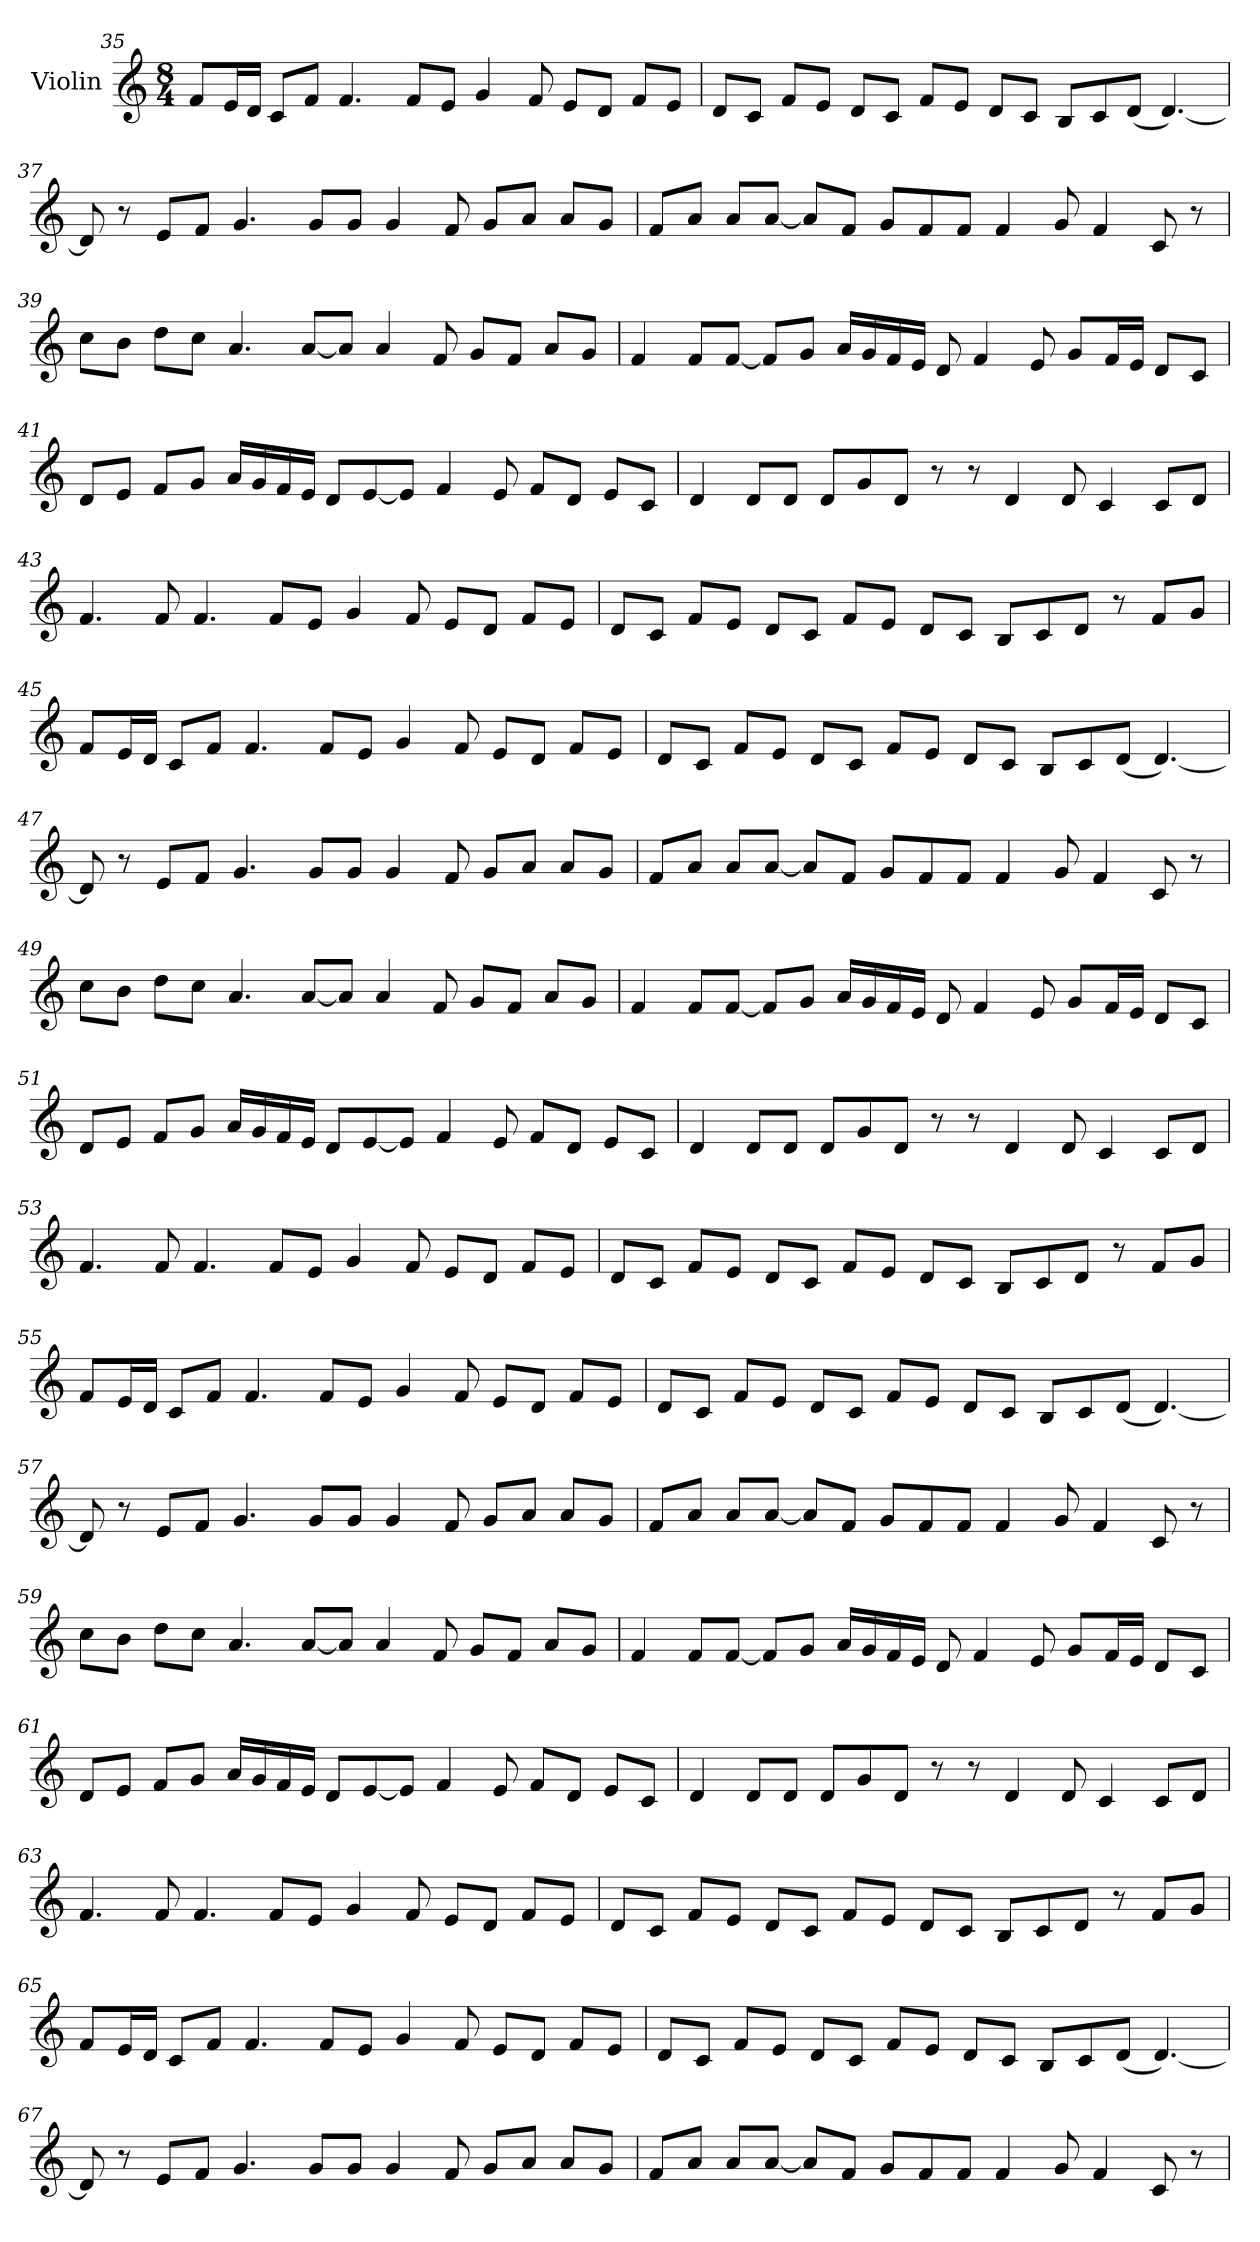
**kern
*part1
*staff1
*I"Violin
*clefG2
*k[]
*C:
*M8/4
=35
8f/L
16e/L
16d/JJ
8c/L
8f/J
4.f/
8f/L
8e/J
4g/
8f/
8e/L
8d/J
8f/L
8e/J
!!LO:LB:g=z
=36
8d/L
8c/J
8f/L
8e/J
8d/L
8c/J
8f/L
8e/J
8d/L
8c/J
8B/L
8c/
(8d/J
[4.d/)
=37
8d/]
8r
8e/L
8f/J
4.g/
8g/L
8g/J
4g/
8f/
8g/L
8a/J
8a/L
8g/J
!!LO:LB:g=z
=38
8f/L
8a/J
8a/L
[8a/J
8a/L]
8f/J
8g/L
8f/
8f/J
4f/
8g/
4f/
8c/
8r
=39
8cc\L
8b\J
8dd\L
8cc\J
4.a/
[8a/L
8a/J]
4a/
8f/
8g/L
8f/J
8a/L
8g/J
!!LO:LB:g=z
=40
4f/
8f/L
[8f/J
8f/L]
8g/J
16a/LL
16g/
16f/
16e/JJ
8d/
4f/
8e/
8g/L
16f/L
16e/JJ
8d/L
8c/J
=41
8d/L
8e/J
8f/L
8g/J
16a/LL
16g/
16f/
16e/JJ
8d/L
[8e/
8e/J]
4f/
8e/
8f/L
8d/J
8e/L
8c/J
!!LO:LB:g=z
=42
4d/
8d/L
8d/J
8d/L
8g/
8d/J
8r
8r
4d/
8d/
4c/
8c/L
8d/J
=43
4.f/
8f/
4.f/
8f/L
8e/J
4g/
8f/
8e/L
8d/J
8f/L
8e/J
!!LO:PB:g=z
=44
8d/L
8c/J
8f/L
8e/J
8d/L
8c/J
8f/L
8e/J
8d/L
8c/J
8B/L
8c/
8d/J
8r
8f/L
8g/J
=45
8f/L
16e/L
16d/JJ
8c/L
8f/J
4.f/
8f/L
8e/J
4g/
8f/
8e/L
8d/J
8f/L
8e/J
!!LO:LB:g=z
=46
8d/L
8c/J
8f/L
8e/J
8d/L
8c/J
8f/L
8e/J
8d/L
8c/J
8B/L
8c/
(8d/J
[4.d/)
=47
8d/]
8r
8e/L
8f/J
4.g/
8g/L
8g/J
4g/
8f/
8g/L
8a/J
8a/L
8g/J
!!LO:LB:g=z
=48
8f/L
8a/J
8a/L
[8a/J
8a/L]
8f/J
8g/L
8f/
8f/J
4f/
8g/
4f/
8c/
8r
=49
8cc\L
8b\J
8dd\L
8cc\J
4.a/
[8a/L
8a/J]
4a/
8f/
8g/L
8f/J
8a/L
8g/J
!!LO:LB:g=z
=50
4f/
8f/L
[8f/J
8f/L]
8g/J
16a/LL
16g/
16f/
16e/JJ
8d/
4f/
8e/
8g/L
16f/L
16e/JJ
8d/L
8c/J
=51
8d/L
8e/J
8f/L
8g/J
16a/LL
16g/
16f/
16e/JJ
8d/L
[8e/
8e/J]
4f/
8e/
8f/L
8d/J
8e/L
8c/J
!!LO:LB:g=z
=52
4d/
8d/L
8d/J
8d/L
8g/
8d/J
8r
8r
4d/
8d/
4c/
8c/L
8d/J
=53
4.f/
8f/
4.f/
8f/L
8e/J
4g/
8f/
8e/L
8d/J
8f/L
8e/J
!!LO:LB:g=z
=54
8d/L
8c/J
8f/L
8e/J
8d/L
8c/J
8f/L
8e/J
8d/L
8c/J
8B/L
8c/
8d/J
8r
8f/L
8g/J
=55
8f/L
16e/L
16d/JJ
8c/L
8f/J
4.f/
8f/L
8e/J
4g/
8f/
8e/L
8d/J
8f/L
8e/J
!!LO:LB:g=z
=56
8d/L
8c/J
8f/L
8e/J
8d/L
8c/J
8f/L
8e/J
8d/L
8c/J
8B/L
8c/
(8d/J
[4.d/)
=57
8d/]
8r
8e/L
8f/J
4.g/
8g/L
8g/J
4g/
8f/
8g/L
8a/J
8a/L
8g/J
!!LO:LB:g=z
=58
8f/L
8a/J
8a/L
[8a/J
8a/L]
8f/J
8g/L
8f/
8f/J
4f/
8g/
4f/
8c/
8r
=59
8cc\L
8b\J
8dd\L
8cc\J
4.a/
[8a/L
8a/J]
4a/
8f/
8g/L
8f/J
8a/L
8g/J
!!LO:PB:g=z
=60
4f/
8f/L
[8f/J
8f/L]
8g/J
16a/LL
16g/
16f/
16e/JJ
8d/
4f/
8e/
8g/L
16f/L
16e/JJ
8d/L
8c/J
=61
8d/L
8e/J
8f/L
8g/J
16a/LL
16g/
16f/
16e/JJ
8d/L
[8e/
8e/J]
4f/
8e/
8f/L
8d/J
8e/L
8c/J
!!LO:LB:g=z
=62
4d/
8d/L
8d/J
8d/L
8g/
8d/J
8r
8r
4d/
8d/
4c/
8c/L
8d/J
=63
4.f/
8f/
4.f/
8f/L
8e/J
4g/
8f/
8e/L
8d/J
8f/L
8e/J
!!LO:LB:g=z
=64
8d/L
8c/J
8f/L
8e/J
8d/L
8c/J
8f/L
8e/J
8d/L
8c/J
8B/L
8c/
8d/J
8r
8f/L
8g/J
=65
8f/L
16e/L
16d/JJ
8c/L
8f/J
4.f/
8f/L
8e/J
4g/
8f/
8e/L
8d/J
8f/L
8e/J
!!LO:LB:g=z
=66
8d/L
8c/J
8f/L
8e/J
8d/L
8c/J
8f/L
8e/J
8d/L
8c/J
8B/L
8c/
(8d/J
[4.d/)
=67
8d/]
8r
8e/L
8f/J
4.g/
8g/L
8g/J
4g/
8f/
8g/L
8a/J
8a/L
8g/J
!!LO:LB:g=z
=68
8f/L
8a/J
8a/L
[8a/J
8a/L]
8f/J
8g/L
8f/
8f/J
4f/
8g/
4f/
8c/
8r
=
*-
